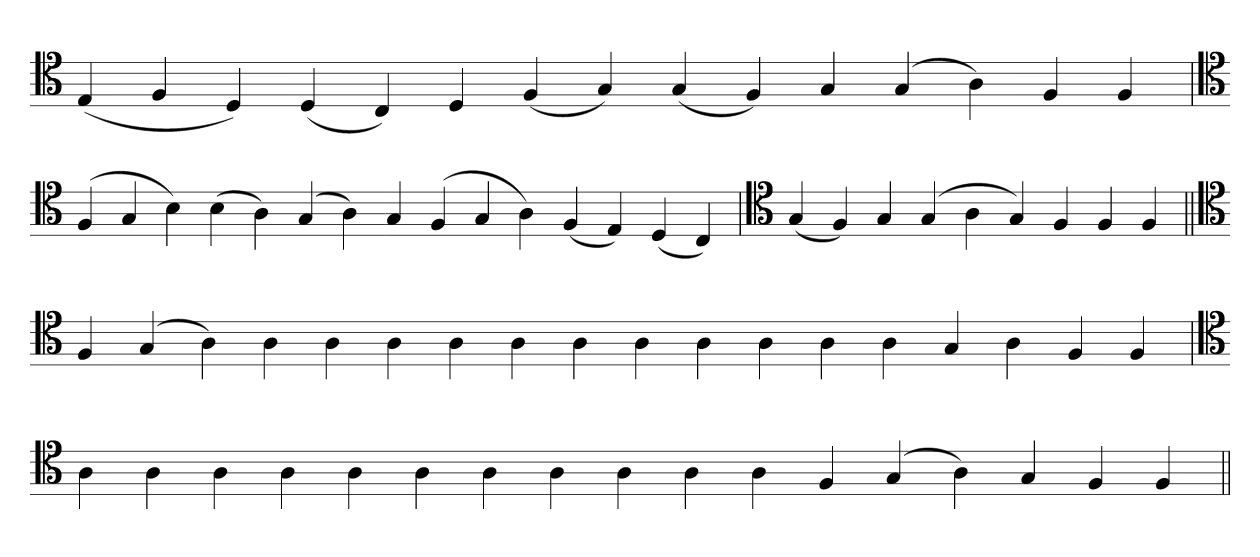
**kern
*part1
*staff1
*clefC4
=
(4E
4F
4D)
(4D
4C)
4D
(4F
4G)
(4G
4F)
4G
(4G
4A)
4F
4F
=`
*clefC4
(4F
4G
4B)
(4B
4A)
(4G
4A)
4G
(4F
4G
4A)
(4F
4E)
(4D
4C)
=`
*clefC4
(4G
4F)
4G
(4G
4A
4G)
4F
4F
4F
=||
*clefC4
4F
(4G
4A)
4A
4A
4A
4A
4A
4A
4A
4A
4A
4A
4A
4G
4A
4F
4F
=
*clefC4
4A
4A
4A
4A
4A
4A
4A
4A
4A
4A
4A
4F
(4G
4A)
4G
4F
4F
=||
*-
